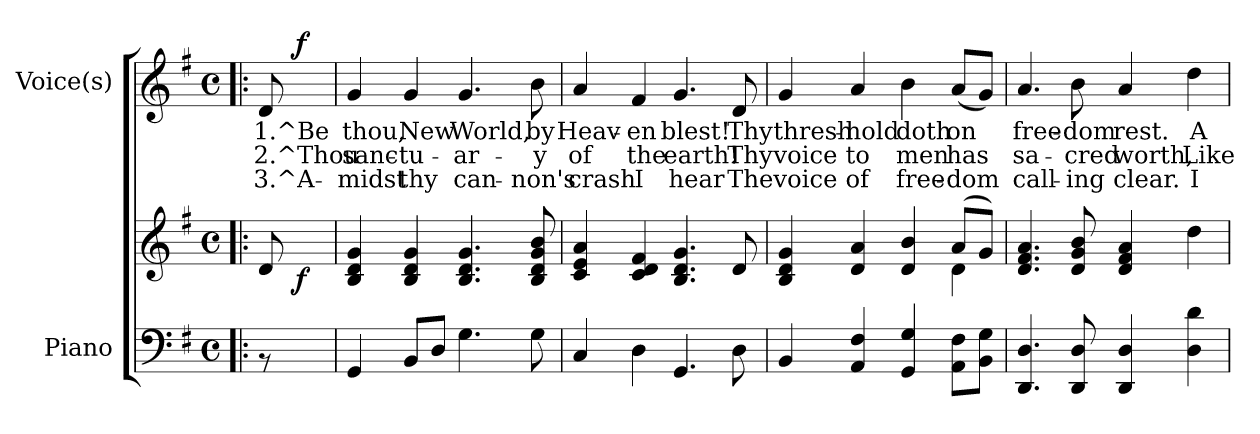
**kern	**kern	**dynam	**kern	**text	**text	**text	**dynam
*part2	*part2	*part2	*part1	*part1	*part1	*part1	*part1
*staff3	*staff2	*staff2/3	*staff1	*staff1	*staff1	*staff1	*staff1
*I"Piano	*	*	*I"Voice(s)	*	*	*	*
!!LO:PB:g=z
*clefF4	*clefG2	*	*clefG2	*	*	*	*
*k[f#]	*k[f#]	*	*k[f#]	*	*	*	*
*G:	*G:	*	*G:	*	*	*	*
*M4/4	*M4/4	*	*M4/4	*	*	*	*
*met(c)	*met(c)	*	*met(c)	*	*	*	*
=1!|:	=1!|:	=1!|:	=1!|:	=1!|:	=1!|:	=1!|:	=1!|:
!	!LO:TX:a:t=Maestoso	!	!	!	!	!	!
!	!	!	!	!LO:LY:b:rj	!LO:LY:b:rj	!LO:LY:b:rj	!
*	*^	*	*^	*	*	*	*
8rAA	8d/	24ryy	.	8d/	24ryy	1.^Be	2.^Thou	3.^A-	.
.	.	96ryy	.	.	96ryy	.	.	.	.
!	!	!	!LO:DY:b	!	!	!	!	!	!LO:DY:a
.	.	24..ryy	f	.	24..ryy	.	.	.	f
=2	=2	=2	=2	=2	=2	=2	=2	=2	=2
!	!	!	!	!	!	!LO:LY:b:rj	!LO:LY:b:rj	!LO:LY:b:rj	!
*	*v	*v	*	*	*	*	*	*	*
*	*	*	*v	*v	*	*	*	*
4GG/	4B/ 4d/ 4g/	.	4g/	thou,	sanc-	-midst	.
!	!	!	!	!LO:LY:b:rj	!LO:LY:b:rj	!LO:LY:b:rj	!
8BB/L	4B/ 4d/ 4g/	.	4g/	New	-tu-	thy	.
8D/J	.	.	.	.	.	.	.
!	!	!	!	!LO:LY:b:rj	!LO:LY:b:rj	!LO:LY:b:rj	!
4.G\	4.B/ 4.d/ 4.g/	.	4.g/	World,	-ar-	can-	.
!	!	!	!	!LO:LY:b:rj	!LO:LY:b:rj	!LO:LY:b:rj	!
8G\	8B/ 8d/ 8g/ 8b/	.	8b\	by	-y	-non's	.
=3	=3	=3	=3	=3	=3	=3	=3
!	!	!	!	!LO:LY:b:rj	!LO:LY:b:rj	!LO:LY:b:rj	!
4C/	4c/ 4e/ 4a/	.	4a/	Heav-	of	crash	.
!	!	!	!	!LO:LY:b:rj	!LO:LY:b:rj	!LO:LY:b:rj	!
4D\	4c/ 4d/ 4f#/	.	4f#/	-en	the	I	.
!	!	!	!	!LO:LY:b:rj	!LO:LY:b:rj	!LO:LY:b:rj	!
4.GG/	4.B/ 4.d/ 4.g/	.	4.g/	blest!	earth!	hear	.
!	!	!	!	!LO:LY:b:rj	!LO:LY:b:rj	!LO:LY:b:rj	!
8D\	8d/	.	8d/	Thy	Thy	The	.
=4	=4	=4	=4	=4	=4	=4	=4
*	*^	*	*	*	*	*	*
!	!	!	!	!	!LO:LY:b:rj	!LO:LY:b:rj	!LO:LY:b:rj	!
4BB/	4B/ 4d/ 4g/	2.ryy	.	4g/	thresh-	voice	voice	.
!	!	!	!	!	!LO:LY:b:rj	!LO:LY:b:rj	!LO:LY:b:rj	!
4AA/ 4F#/	4d/ 4a/	.	.	4a/	-hold	to	of	.
!	!	!	!	!	!LO:LY:b:rj	!LO:LY:b:rj	!LO:LY:b:rj	!
4GG/ 4G/	4d/ 4b/	.	.	4b\	doth	men	free-	.
!	!	!	!	!	!LO:LY:b:rj	!LO:LY:b:rj	!LO:LY:b:rj	!
8AA\ 8F#\L	(>8a/L	4d\	.	(<8a/L	on	has	-dom	.
8BB\ 8G\J	8g/J)	.	.	8g/J)	.	.	.	.
*	*v	*v	*	*	*	*	*	*
=5	=5	=5	=5	=5	=5	=5	=5
!	!	!	!	!LO:LY:b:rj	!LO:LY:b:rj	!LO:LY:b:rj	!
4.DD/ 4.D/	4.d/ 4.f#/ 4.a/	.	4.a/	free-	sa-	call-	.
!	!	!	!	!LO:LY:b:rj	!LO:LY:b:rj	!LO:LY:b:rj	!
8DD/ 8D/	8d/ 8g/ 8b/	.	8b\	-dom	-cred	-ing	.
!	!	!	!	!LO:LY:b:rj	!LO:LY:b:rj	!LO:LY:b:rj	!
4DD/ 4D/	4d/ 4f#/ 4a/	.	4a/	rest.	worth,	clear.	.
!	!	!	!	!LO:LY:b:rj	!LO:LY:b:rj	!LO:LY:b:rj	!
4D\ 4d\	4dd\	.	4dd\	A-	Like	I	.
=	=	=	=	=	=	=	=
*-	*-	*-	*-	*-	*-	*-	*-
